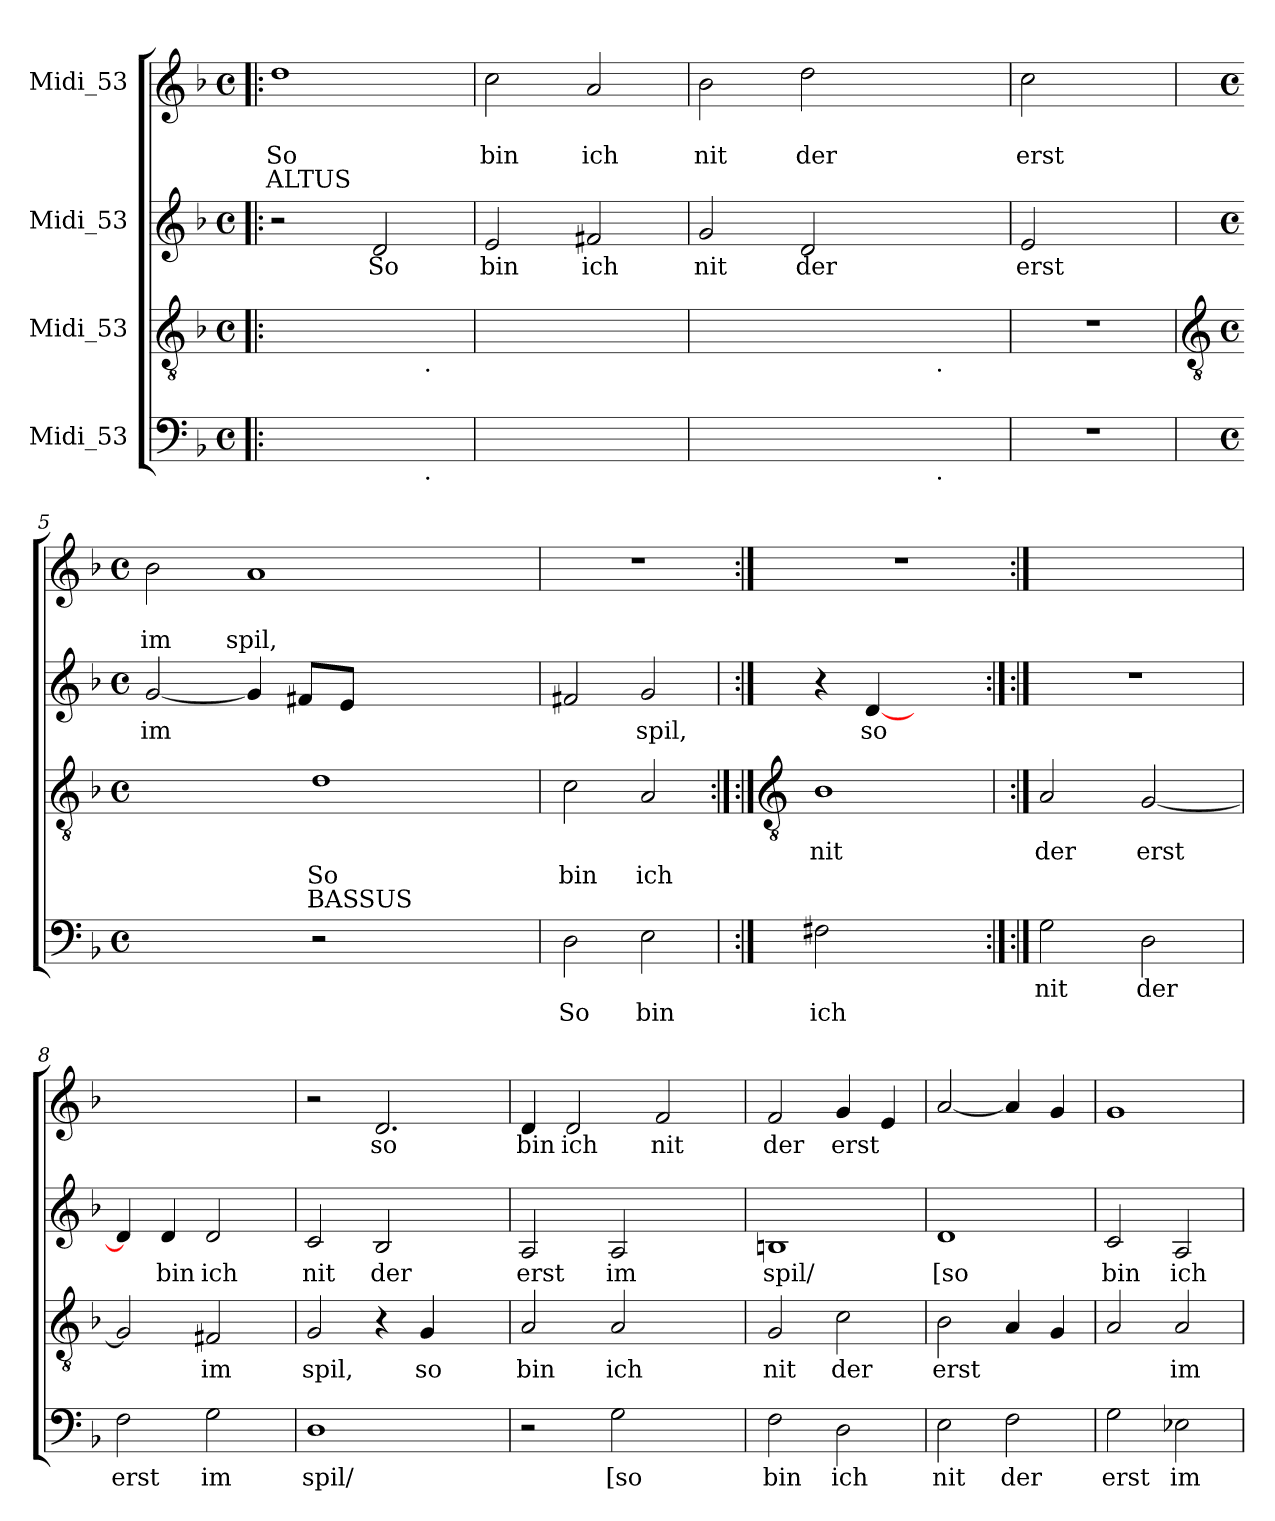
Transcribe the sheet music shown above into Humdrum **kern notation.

**kern	**text	**text	**kern	**text	**text	**text	**kern	**text	**kern	**text	**text	**text
*part4	*part4	*part4	*part3	*part3	*part3	*part3	*part2	*part2	*part1	*part1	*part1	*part1
*staff4	*staff4	*staff4	*staff3	*staff3	*staff3	*staff3	*staff2	*staff2	*staff1	*staff1	*staff1	*staff1
*I"Midi_53	*	*	*I"Midi_53	*	*	*	*I"Midi_53	*	*I"Midi_53	*	*	*
*clefF4	*	*	*clefGv2	*	*	*	*clefG2	*	*clefG2	*	*	*
*k[b-]	*	*	*k[b-]	*	*	*	*k[b-]	*	*k[b-]	*	*	*
*F:	*	*	*F:	*	*	*	*F:	*	*F:	*	*	*
*M4/4	*	*	*M4/4	*	*	*	*M4/4	*	*M4/4	*	*	*
*met(c)	*	*	*met(c)	*	*	*	*met(c)	*	*met(c)	*	*	*
=1!|:	=1!|:	=1!|:	=1!|:	=1!|:	=1!|:	=1!|:	=1!|:	=1!|:	=1!|:	=1!|:	=1!|:	=1!|:
!	!	!	!	!	!	!	!	!	!	!LO:LY:b	!LO:LY:b	!LO:LY:b
4ryy	.	.	4ryy	.	.	.	2r	.	1dd	.	So	ALTUS
4ryy	.	.	4ryy	.	.	.	.	.	.	.	.	.
!	!	!	!	!	!	!	!	!LO:LY:b	!	!	!	!
4ryy	.	.	4ryy	.	.	.	2d/	So	.	.	.	.
!	!	!	!LO:TX:b:t=.	!	!	!	!	!	!	!	!	!
!LO:TX:b:t=.	!	!	!	!	!	!	!	!	!	!	!	!
4ryy	.	.	4ryy	.	.	.	.	.	.	.	.	.
=2	=2	=2	=2	=2	=2	=2	=2	=2	=2	=2	=2	=2
!	!	!	!	!	!	!	!	!LO:LY:b	!	!	!LO:LY:b	!
4ryy	.	.	4ryy	.	.	.	2e/	bin	2cc\	.	bin	.
4ryy	.	.	4ryy	.	.	.	.	.	.	.	.	.
!	!	!	!	!	!	!	!	!LO:LY:b	!	!	!LO:LY:b	!
4ryy	.	.	4ryy	.	.	.	2f#X/	ich	2a/	.	ich	.
4ryy	.	.	4ryy	.	.	.	.	.	.	.	.	.
=3	=3	=3	=3	=3	=3	=3	=3	=3	=3	=3	=3	=3
!	!	!	!	!	!	!	!	!LO:LY:b	!	!	!LO:LY:b	!
4ryy	.	.	4ryy	.	.	.	2g/	nit	2b-\	.	nit	.
4ryy	.	.	4ryy	.	.	.	.	.	.	.	.	.
!	!	!	!	!	!	!	!	!LO:LY:b	!	!	!LO:LY:b	!
4ryy	.	.	4ryy	.	.	.	2d/	der	2dd\	.	der	.
32ryy	.	.	32ryy	.	.	.	.	.	.	.	.	.
32ryy	.	.	32ryy	.	.	.	.	.	.	.	.	.
32ryy	.	.	32ryy	.	.	.	.	.	.	.	.	.
32ryy	.	.	32ryy	.	.	.	.	.	.	.	.	.
32ryy	.	.	32ryy	.	.	.	.	.	.	.	.	.
32ryy	.	.	32ryy	.	.	.	.	.	.	.	.	.
!	!	!	!LO:TX:b:t=.	!	!	!	!	!	!	!	!	!
!LO:TX:b:t=.	!	!	!	!	!	!	!	!	!	!	!	!
32ryy	.	.	32ryy	.	.	.	.	.	.	.	.	.
4ryy	.	.	4ryy	.	.	.	.	.	.	.	.	.
.	.	.	.	.	.	.	8..ryy	.	8..ryy	.	.	.
=4	=4	=4	=4	=4	=4	=4	=4	=4	=4	=4	=4	=4
!	!	!	!	!	!	!	!	!LO:LY:b	!	!	!LO:LY:b	!
1r	.	.	1r	.	.	.	2e/	erst	2cc\	.	erst	.
.	.	.	.	.	.	.	2ryy	.	2ryy	.	.	.
!!LO:LB:g=z
=5	=5	=5	=5	=5	=5	=5	=5	=5	=5	=5	=5	=5
*	*	*	*clefGv2	*	*	*	*	*	*	*	*	*
*M4/4	*	*	*M4/4	*	*	*	*M4/4	*	*M4/4	*	*	*
*met(c)	*	*	*met(c)	*	*	*	*met(c)	*	*met(c)	*	*	*
!	!	!	!	!	!	!	!	!LO:LY:b	!	!	!LO:LY:b	!
4ryy	.	.	4ryy	.	.	.	[2g/	im	2b-\	.	im	.
4ryy	.	.	4ryy	.	.	.	.	.	.	.	.	.
!	!	!	!	!	!	!	!	!	!	!	!LO:LY:b	!
4ryy	.	.	4ryy	.	.	.	4g/]	.	1a	.	spil,	.
32ryy	.	.	32ryy	.	.	.	8f#X/L	.	.	.	.	.
!	!	!	!	!LO:LY:b	!LO:LY:b	!LO:LY:b	!	!	!	!	!	!
2r	.	.	1d	.	So	BASSUS	.	.	.	.	.	.
.	.	.	.	.	.	.	8e/J	.	.	.	.	.
.	.	.	.	.	.	.	2ryy	.	.	.	.	.
2ryy	.	.	.	.	.	.	.	.	.	.	.	.
.	.	.	.	.	.	.	4ryy	.	4ryy	.	.	.
.	.	.	.	.	.	.	32ryy	.	32ryy	.	.	.
=5A	=5A	=5A	=5A	=5A	=5A	=5A	=5A	=5A	=5A	=5A	=5A	=5A
!	!LO:LY:b	!LO:LY:b	!	!	!LO:LY:b	!	!	!	!	!	!	!
2D\	.	So	2c\	.	bin	.	2f#X/	.	1r	.	.	.
!	!	!LO:LY:b	!	!	!LO:LY:b	!	!	!LO:LY:b	!	!	!	!
2E\	.	bin	2A/	.	ich	.	2g/	spil,	.	.	.	.
!!LO:LB:g=z
=6	=6:|!	=6:|!	=6:|!	=6:|!	=6:|!	=6:|!	=6	=6:|!	=6:|!	=6:|!	=6:|!	=6:|!
*	*	*	*clefGv2	*	*	*	*	*	*	*	*	*
!	!	!LO:LY:b	!	!LO:LY:b	!	!	!	!	!	!	!	!
2F#X\	.	ich	1B-	nit	.	.	4r	.	1r	.	.	.
!	!	!	!	!	!	!	!	!LO:LY:b	!	!	!	!
.	.	.	.	.	.	.	[4d/	so	.	.	.	.
2ryy	.	.	.	.	.	.	2ryy	.	.	.	.	.
!!LO:LB:g=z
=7:|!	=7	=7	=7	=7	=7	=7	=7:|!	=7	=7	=7	=7	=7
!	!LO:LY:b	!	!	!LO:LY:b	!	!	!	!	!	!	!	!
2G\	nit	.	2A/	der	.	.	1r	.	4ryy	.	.	.
.	.	.	.	.	.	.	.	.	4ryy	.	.	.
!	!LO:LY:b	!	!	!LO:LY:b	!	!	!	!	!	!	!	!
2D\	der	.	[2G/	erst	.	.	.	.	4ryy	.	.	.
.	.	.	.	.	.	.	.	.	4ryy	.	.	.
!!LO:LB:g=z
=8	=8	=8	=8	=8	=8	=8	=8	=8	=8	=8	=8	=8
!	!LO:LY:b	!	!	!	!	!	!	!	!	!	!	!
2F\	erst	.	2G/]	.	.	.	4d/]	.	4ryy	.	.	.
!	!	!	!	!	!	!	!	!LO:LY:b	!	!	!	!
.	.	.	.	.	.	.	4d/	bin	4ryy	.	.	.
!	!LO:LY:b	!	!	!LO:LY:b	!	!	!	!LO:LY:b	!	!	!	!
2G\	im	.	2F#X/	im	.	.	2d/	ich	4ryy	.	.	.
.	.	.	.	.	.	.	.	.	4ryy	.	.	.
=9	=9	=9	=9	=9	=9	=9	=9	=9	=9	=9	=9	=9
!	!LO:LY:b	!	!	!LO:LY:b	!	!	!	!LO:LY:b	!	!	!	!
1D	spil/	.	2G/	spil,	.	.	2c/	nit	2r	.	.	.
!	!	!	!	!	!	!	!	!LO:LY:b	!	!LO:LY:b	!	!
.	.	.	4r	.	.	.	2B-/	der	2.d/	so	.	.
!	!	!	!	!LO:LY:b	!	!	!	!	!	!	!	!
.	.	.	4G/	so	.	.	.	.	.	.	.	.
4ryy	.	.	4ryy	.	.	.	4ryy	.	.	.	.	.
=10	=10	=10	=10	=10	=10	=10	=10	=10	=10	=10	=10	=10
!	!	!	!	!LO:LY:b	!	!	!	!LO:LY:b	!	!LO:LY:b	!	!
2r	.	.	2A/	bin	.	.	2A/	erst	4d/	bin	.	.
!	!	!	!	!	!	!	!	!	!	!LO:LY:b	!	!
.	.	.	.	.	.	.	.	.	2d/	ich	.	.
!	!LO:LY:b	!	!	!LO:LY:b	!	!	!	!LO:LY:b	!	!	!	!
2G\	[so	.	2A/	ich	.	.	2A/	im	.	.	.	.
!	!	!	!	!	!	!	!	!	!	!LO:LY:b	!	!
.	.	.	.	.	.	.	.	.	2f/	nit	.	.
4ryy	.	.	4ryy	.	.	.	4ryy	.	.	.	.	.
=11	=11	=11	=11	=11	=11	=11	=11	=11	=11	=11	=11	=11
!	!LO:LY:b	!	!	!LO:LY:b	!	!	!	!LO:LY:b	!	!LO:LY:b	!	!
2F\	bin	.	2G/	nit	.	.	1Bn	spil/	2f/	der	.	.
!	!LO:LY:b	!	!	!LO:LY:b	!	!	!	!	!	!LO:LY:b	!	!
2D\	ich	.	2c\	der	.	.	.	.	4g/	erst	.	.
.	.	.	.	.	.	.	.	.	4e/	.	.	.
=12	=12	=12	=12	=12	=12	=12	=12	=12	=12	=12	=12	=12
!	!LO:LY:b	!	!	!LO:LY:b	!	!	!	!LO:LY:b	!	!	!	!
2E\	nit	.	2B-\	erst	.	.	1d	[so	[2a/	.	.	.
!	!LO:LY:b	!	!	!	!	!	!	!	!	!	!	!
2F\	der	.	4A/	.	.	.	.	.	4a/]	.	.	.
.	.	.	4G/	.	.	.	.	.	4g/	.	.	.
=13	=13	=13	=13	=13	=13	=13	=13	=13	=13	=13	=13	=13
!	!LO:LY:b	!	!	!	!	!	!	!LO:LY:b	!	!	!	!
2G\	erst	.	2A/	.	.	.	2c/	bin	1g	.	.	.
!	!LO:LY:b	!	!	!LO:LY:b	!	!	!	!LO:LY:b	!	!	!	!
2E-X\	im	.	2A/	im	.	.	2A/	ich	.	.	.	.
=	=	=	=	=	=	=	=	=	=	=	=	=
*-	*-	*-	*-	*-	*-	*-	*-	*-	*-	*-	*-	*-
